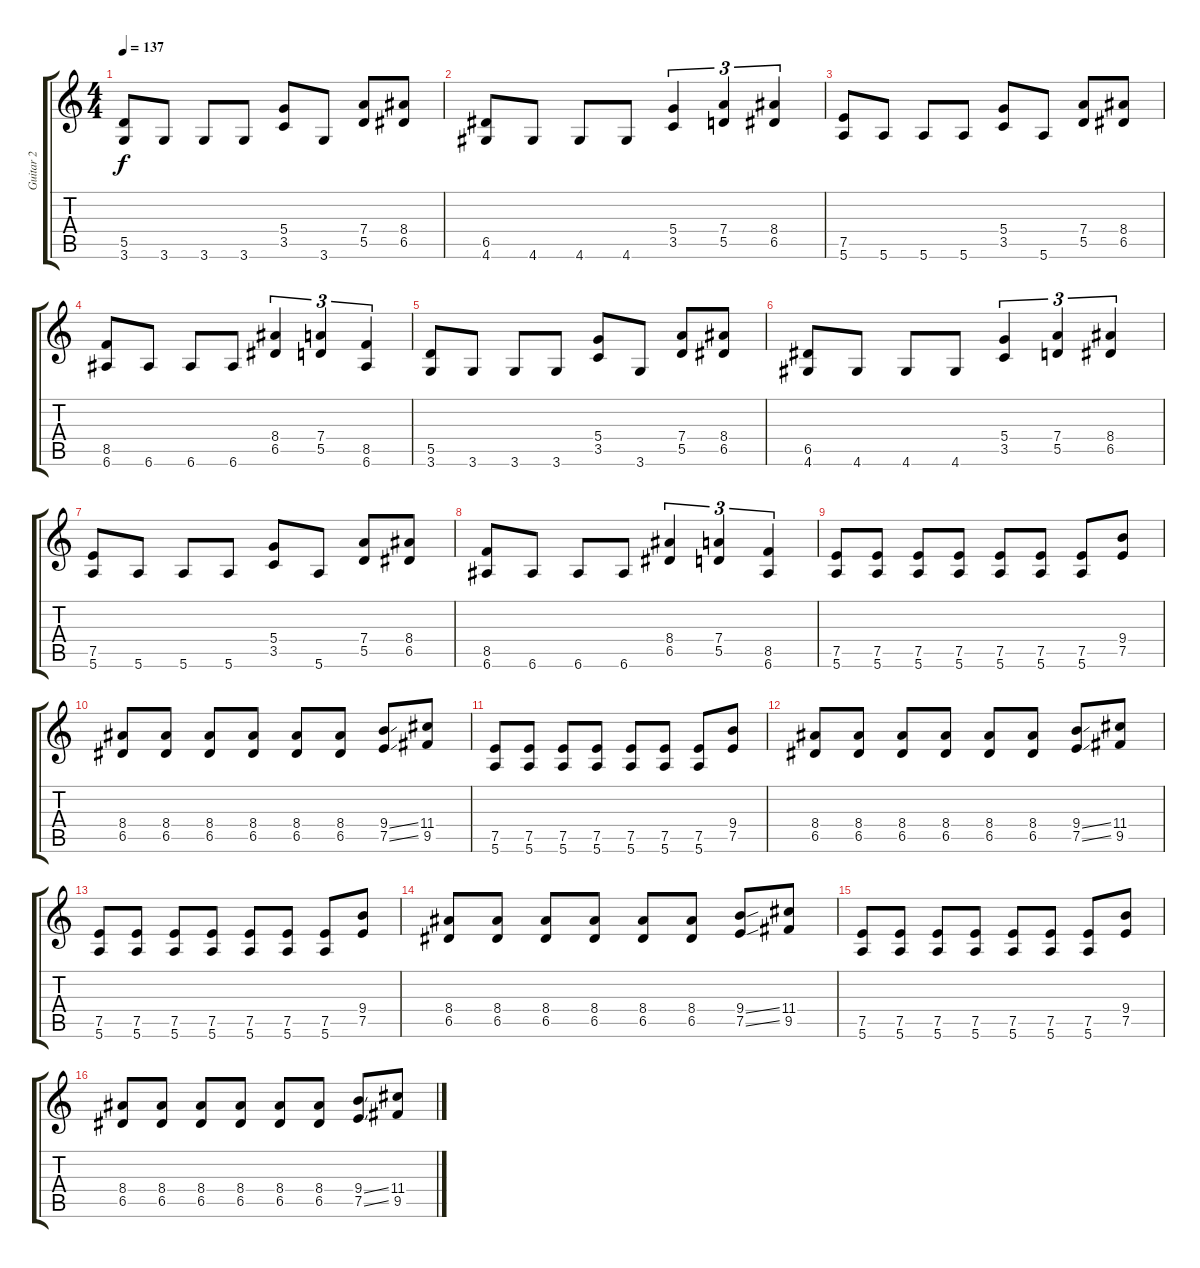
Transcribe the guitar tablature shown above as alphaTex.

\track ("Guitar 2" "Guitar 2") {instrument distortionguitar}
\staff {score tabs}
\tuning (E4 B3 G3 D3 A2 E2) {hide}
\ts (4 4)
\tempo 137
\clef g2
\ks c
(5.5 3.6).8{dy f} 3.6.8 3.6.8 3.6.8 (5.4 3.5).8 3.6.8 (7.4 5.5).8 (8.4 6.5).8 |
(6.5 4.6).8 4.6.8 4.6.8 4.6.8 (5.4 3.5).4{tu (3 2)} (7.4 5.5).4{tu (3 2)} (8.4 6.5).4{tu (3 2)} |
(7.5 5.6).8 5.6.8 5.6.8 5.6.8 (5.4 3.5).8 5.6.8 (7.4 5.5).8 (8.4 6.5).8 |
(8.5 6.6).8 6.6.8 6.6.8 6.6.8 (8.4 6.5).4{tu (3 2)} (7.4 5.5).4{tu (3 2)} (8.5 6.6).4{tu (3 2)} |
(5.5 3.6).8 3.6.8 3.6.8 3.6.8 (5.4 3.5).8 3.6.8 (7.4 5.5).8 (8.4 6.5).8 |
(6.5 4.6).8 4.6.8 4.6.8 4.6.8 (5.4 3.5).4{tu (3 2)} (7.4 5.5).4{tu (3 2)} (8.4 6.5).4{tu (3 2)} |
(7.5 5.6).8 5.6.8 5.6.8 5.6.8 (5.4 3.5).8 5.6.8 (7.4 5.5).8 (8.4 6.5).8 |
(8.5 6.6).8 6.6.8 6.6.8 6.6.8 (8.4 6.5).4{tu (3 2)} (7.4 5.5).4{tu (3 2)} (8.5 6.6).4{tu (3 2)} |
(7.5 5.6).8 (7.5 5.6).8 (7.5 5.6).8 (7.5 5.6).8 (7.5 5.6).8 (7.5 5.6).8 (7.5 5.6).8 (9.4 7.5).8 |
(8.4 6.5).8 (8.4 6.5).8 (8.4 6.5).8 (8.4 6.5).8 (8.4 6.5).8 (8.4 6.5).8 (9.4{ss} 7.5{ss}).8 (11.4 9.5).8 |
(7.5 5.6).8 (7.5 5.6).8 (7.5 5.6).8 (7.5 5.6).8 (7.5 5.6).8 (7.5 5.6).8 (7.5 5.6).8 (9.4 7.5).8 |
(8.4 6.5).8 (8.4 6.5).8 (8.4 6.5).8 (8.4 6.5).8 (8.4 6.5).8 (8.4 6.5).8 (9.4{ss} 7.5{ss}).8 (11.4 9.5).8 |
(7.5 5.6).8 (7.5 5.6).8 (7.5 5.6).8 (7.5 5.6).8 (7.5 5.6).8 (7.5 5.6).8 (7.5 5.6).8 (9.4 7.5).8 |
(8.4 6.5).8 (8.4 6.5).8 (8.4 6.5).8 (8.4 6.5).8 (8.4 6.5).8 (8.4 6.5).8 (9.4{ss} 7.5{ss}).8 (11.4 9.5).8 |
(7.5 5.6).8 (7.5 5.6).8 (7.5 5.6).8 (7.5 5.6).8 (7.5 5.6).8 (7.5 5.6).8 (7.5 5.6).8 (9.4 7.5).8 |
(8.4 6.5).8 (8.4 6.5).8 (8.4 6.5).8 (8.4 6.5).8 (8.4 6.5).8 (8.4 6.5).8 (9.4{ss} 7.5{ss}).8 (11.4 9.5).8
